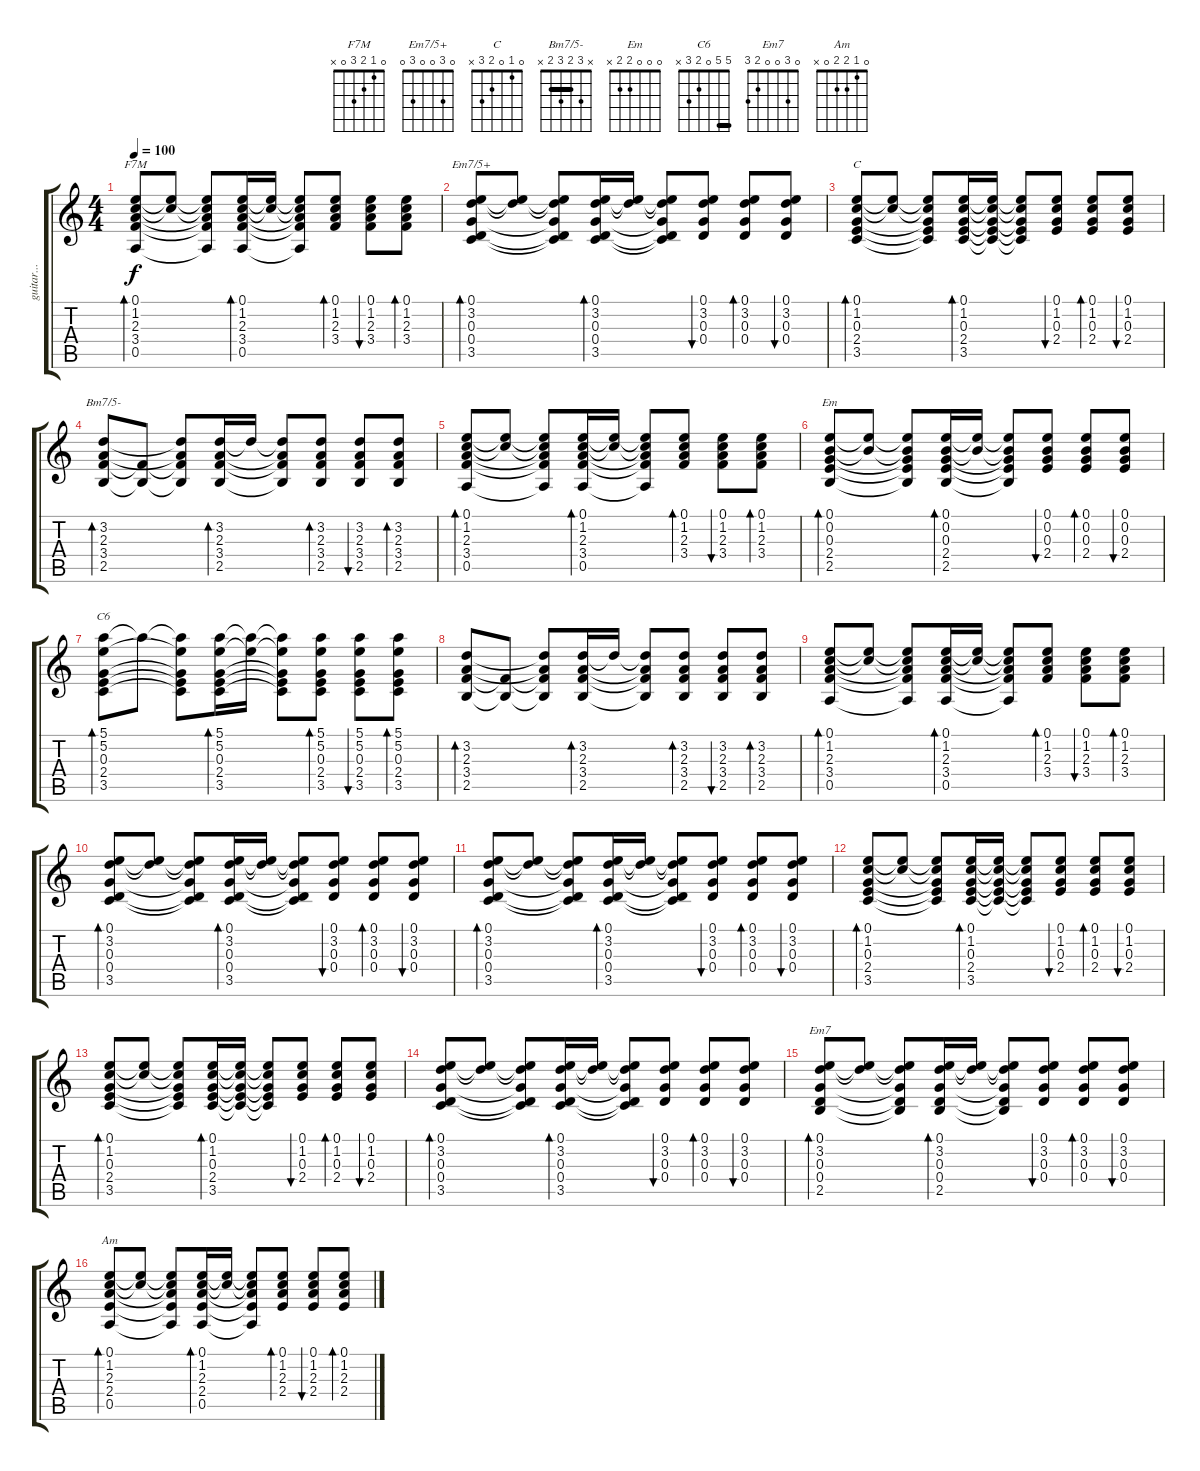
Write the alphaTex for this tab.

\track ("guitar..." "guitar...") {instrument acousticguitarsteel}
\staff {score tabs}
\tuning (E4 B3 G3 D3 A2 E2) {hide}
\chord ("F7M" 0 1 2 3 0 x)
\chord ("Em7/5+" 0 3 0 0 3 0)
\chord ("C" 0 1 0 2 3 x)
\chord ("Bm7/5-" x 3 2 3 2 x) {barre 2}
\chord ("Em" 0 0 0 2 2 x)
\chord ("C6" 5 5 0 2 3 x) {barre 5}
\chord ("Em7" 0 3 0 0 2 3)
\chord ("Am" 0 1 2 2 0 x)
\ts (4 4)
\tempo 100
\clef g2
\ks c
(0.1 1.2 2.3 3.4 0.5).8{bd 30 ch "F7M" dy f} (0.1{t} 1.2{t}).8 (0.1{t} 1.2{t} 2.3{t} 3.4{t} 0.5{t}).8 (0.1 1.2 2.3 3.4 0.5).16{bd 30} (0.1{t} 1.2{t}).16 (0.1{t} 1.2{t} 2.3{t} 3.4{t} 0.5{t}).8 (0.1 1.2 2.3 3.4).8{bd 30} (0.1 1.2 2.3 3.4).8{bu 30} (0.1 1.2 2.3 3.4).8{bd 30} |
(0.1 3.2 0.3 0.4 3.5).8{bd 30 ch "Em7/5+"} (0.1{t} 3.2{t}).8 (0.1{t} 3.2{t} 0.3{t} 0.4{t} 3.5{t}).8 (0.1 3.2 0.3 0.4 3.5).16{bd 30} (0.1{t} 3.2{t}).16 (0.1{t} 3.2{t} 0.3{t} 0.4{t} 3.5{t}).8 (0.1 3.2 0.3 0.4).8{bu 30} (0.1 3.2 0.3 0.4).8{bd 30} (0.1 3.2 0.3 0.4).8{bu 30} |
(0.1 1.2 0.3 2.4 3.5).8{bd 30 ch "C"} (0.1{t} 1.2{t}).8 (0.1{t} 1.2{t} 0.3{t} 2.4{t} 3.5{t}).8 (0.1 1.2 0.3 2.4 3.5).16{bd 30} (0.1{t} 1.2{t} 0.3{t} 2.4{t} 3.5{t}).16 (0.1{t} 1.2{t} 0.3{t} 2.4{t} 3.5{t}).8 (0.1 1.2 0.3 2.4).8{bu 30} (0.1 1.2 0.3 2.4).8{bd 30} (0.1 1.2 0.3 2.4).8{bu 30} |
(3.2 2.3 3.4 2.5).8{bd 30 ch "Bm7/5-"} (3.4{t} 2.5{t}).8 (3.2{t} 2.3{t} 3.4{t} 2.5{t}).8 (3.2 2.3 3.4 2.5).16{bd 30} 3.2{t}.16 (3.2{t} 2.3{t} 3.4{t} 2.5{t}).8 (3.2 2.3 3.4 2.5).8{bd 30} (3.2 2.3 3.4 2.5).8{bu 30} (3.2 2.3 3.4 2.5).8{bd 30} |
(0.1 1.2 2.3 3.4 0.5).8{bd 30} (0.1{t} 1.2{t}).8 (0.1{t} 1.2{t} 2.3{t} 3.4{t} 0.5{t}).8 (0.1 1.2 2.3 3.4 0.5).16{bd 30} (0.1{t} 1.2{t}).16 (0.1{t} 1.2{t} 2.3{t} 3.4{t} 0.5{t}).8 (0.1 1.2 2.3 3.4).8{bd 30} (0.1 1.2 2.3 3.4).8{bu 30} (0.1 1.2 2.3 3.4).8{bd 30} |
(0.1 0.2 0.3 2.4 2.5).8{bd 30 ch "Em"} (0.1{t} 0.2{t}).8 (0.1{t} 0.2{t} 0.3{t} 2.4{t} 2.5{t}).8 (0.1 0.2 0.3 2.4 2.5).16{bd 30} (0.1{t} 0.2{t}).16 (0.1{t} 0.2{t} 0.3{t} 2.4{t} 2.5{t}).8 (0.1 0.2 0.3 2.4).8{bu 30} (0.1 0.2 0.3 2.4).8{bd 30} (0.1 0.2 0.3 2.4).8{bu 30} |
(5.1 5.2 0.3 2.4 3.5).8{bd 30 ch "C6"} 5.1{t}.8 (5.1{t} 5.2{t} 0.3{t} 2.4{t} 3.5{t}).8 (5.1 5.2 0.3 2.4 3.5).16{bd 30} (5.1{t} 5.2{t}).16 (5.1{t} 5.2{t} 0.3{t} 2.4{t} 3.5{t}).8 (5.1 5.2 0.3 2.4 3.5).8{bd 30} (5.1 5.2 0.3 2.4 3.5).8{bu 30} (5.1 5.2 0.3 2.4 3.5).8{bd 30} |
(3.2 2.3 3.4 2.5).8{bd 30} (3.4{t} 2.5{t}).8 (3.2{t} 2.3{t} 3.4{t} 2.5{t}).8 (3.2 2.3 3.4 2.5).16{bd 30} 3.2{t}.16 (3.2{t} 2.3{t} 3.4{t} 2.5{t}).8 (3.2 2.3 3.4 2.5).8{bd 30} (3.2 2.3 3.4 2.5).8{bu 30} (3.2 2.3 3.4 2.5).8{bd 30} |
(0.1 1.2 2.3 3.4 0.5).8{bd 30} (0.1{t} 1.2{t}).8 (0.1{t} 1.2{t} 2.3{t} 3.4{t} 0.5{t}).8 (0.1 1.2 2.3 3.4 0.5).16{bd 30} (0.1{t} 1.2{t}).16 (0.1{t} 1.2{t} 2.3{t} 3.4{t} 0.5{t}).8 (0.1 1.2 2.3 3.4).8{bd 30} (0.1 1.2 2.3 3.4).8{bu 30} (0.1 1.2 2.3 3.4).8{bd 30} |
(0.1 3.2 0.3 0.4 3.5).8{bd 30} (0.1{t} 3.2{t}).8 (0.1{t} 3.2{t} 0.3{t} 0.4{t} 3.5{t}).8 (0.1 3.2 0.3 0.4 3.5).16{bd 30} (0.1{t} 3.2{t}).16 (0.1{t} 3.2{t} 0.3{t} 0.4{t} 3.5{t}).8 (0.1 3.2 0.3 0.4).8{bu 30} (0.1 3.2 0.3 0.4).8{bd 30} (0.1 3.2 0.3 0.4).8{bu 30} |
(0.1 3.2 0.3 0.4 3.5).8{bd 30} (0.1{t} 3.2{t}).8 (0.1{t} 3.2{t} 0.3{t} 0.4{t} 3.5{t}).8 (0.1 3.2 0.3 0.4 3.5).16{bd 30} (0.1{t} 3.2{t}).16 (0.1{t} 3.2{t} 0.3{t} 0.4{t} 3.5{t}).8 (0.1 3.2 0.3 0.4).8{bu 30} (0.1 3.2 0.3 0.4).8{bd 30} (0.1 3.2 0.3 0.4).8{bu 30} |
(0.1 1.2 0.3 2.4 3.5).8{bd 30} (0.1{t} 1.2{t}).8 (0.1{t} 1.2{t} 0.3{t} 2.4{t} 3.5{t}).8 (0.1 1.2 0.3 2.4 3.5).16{bd 30} (0.1{t} 1.2{t} 0.3{t} 2.4{t} 3.5{t}).16 (0.1{t} 1.2{t} 0.3{t} 2.4{t} 3.5{t}).8 (0.1 1.2 0.3 2.4).8{bu 30} (0.1 1.2 0.3 2.4).8{bd 30} (0.1 1.2 0.3 2.4).8{bu 30} |
(0.1 1.2 0.3 2.4 3.5).8{bd 30} (0.1{t} 1.2{t}).8 (0.1{t} 1.2{t} 0.3{t} 2.4{t} 3.5{t}).8 (0.1 1.2 0.3 2.4 3.5).16{bd 30} (0.1{t} 1.2{t} 0.3{t} 2.4{t} 3.5{t}).16 (0.1{t} 1.2{t} 0.3{t} 2.4{t} 3.5{t}).8 (0.1 1.2 0.3 2.4).8{bu 30} (0.1 1.2 0.3 2.4).8{bd 30} (0.1 1.2 0.3 2.4).8{bu 30} |
(0.1 3.2 0.3 0.4 3.5).8{bd 30} (0.1{t} 3.2{t}).8 (0.1{t} 3.2{t} 0.3{t} 0.4{t} 3.5{t}).8 (0.1 3.2 0.3 0.4 3.5).16{bd 30} (0.1{t} 3.2{t}).16 (0.1{t} 3.2{t} 0.3{t} 0.4{t} 3.5{t}).8 (0.1 3.2 0.3 0.4).8{bu 30} (0.1 3.2 0.3 0.4).8{bd 30} (0.1 3.2 0.3 0.4).8{bu 30} |
(0.1 3.2 0.3 0.4 2.5).8{bd 30 ch "Em7"} (0.1{t} 3.2{t}).8 (0.1{t} 3.2{t} 0.3{t} 0.4{t} 2.5{t}).8 (0.1 3.2 0.3 0.4 2.5).16{bd 30} (0.1{t} 3.2{t}).16 (0.1{t} 3.2{t} 0.3{t} 0.4{t} 2.5{t}).8 (0.1 3.2 0.3 0.4).8{bu 30} (0.1 3.2 0.3 0.4).8{bd 30} (0.1 3.2 0.3 0.4).8{bu 30} |
(0.1 1.2 2.3 2.4 0.5).8{bd 30 ch "Am"} (0.1{t} 1.2{t}).8 (0.1{t} 1.2{t} 2.3{t} 2.4{t} 0.5{t}).8 (0.1 1.2 2.3 2.4 0.5).16{bd 30} (0.1{t} 1.2{t}).16 (0.1{t} 1.2{t} 2.3{t} 2.4{t} 0.5{t}).8 (0.1 1.2 2.3 2.4).8{bd 30} (0.1 1.2 2.3 2.4).8{bu 30} (0.1 1.2 2.3 2.4).8{bd 30}
